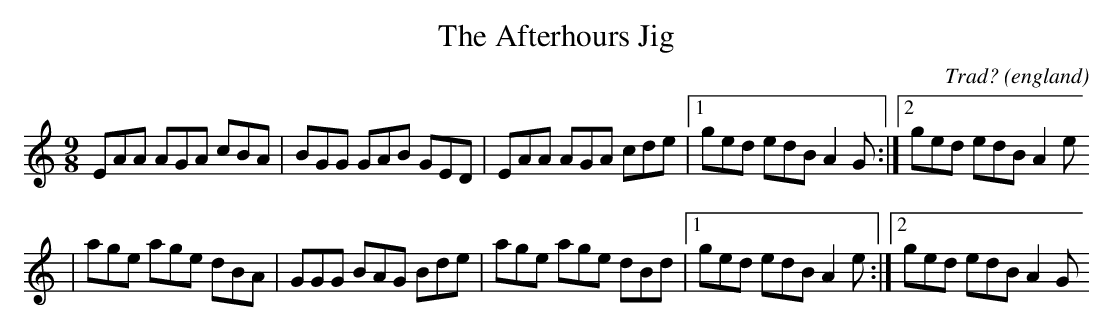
X:1
T:The Afterhours Jig
O:england
C:Trad?
M:9/8
K:Am
L:1/8
EAA AGA cBA | BGG GAB GED | EAA AGA cde |1 ged edB A2 G :|2 ged edB A2 e
|
age age dBA | GGG BAG Bde | age age dBd |1 ged edB A2 e :|2 ged edB A2 G
|
